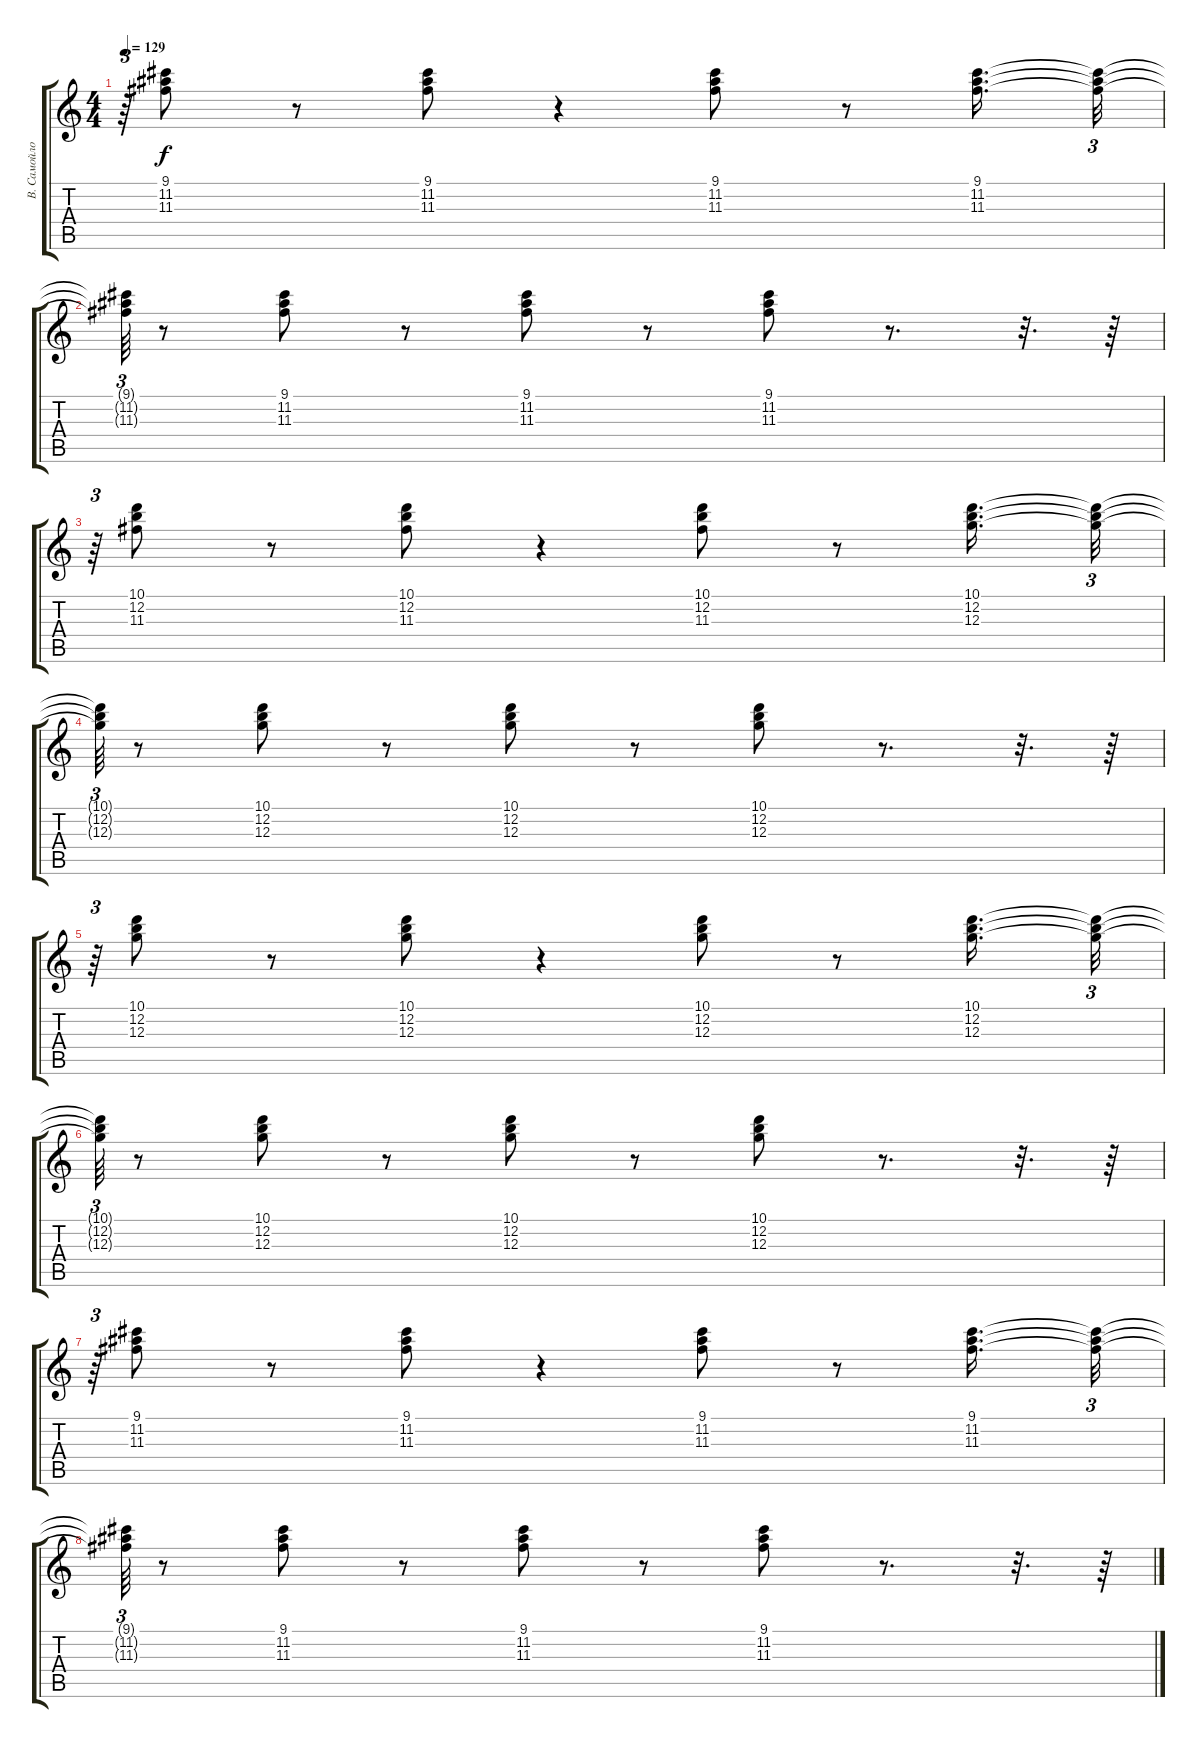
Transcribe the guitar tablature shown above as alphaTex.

\track ("В. Самойлов" "В. Самойло") {instrument electricguitarjazz}
\staff {score tabs}
\tuning (E4 B3 G3 D3 A2 E2) {hide}
\ts (4 4)
\tempo 129
\clef g2
\ks c
r.64{tu (3 2) dy f} (9.1 11.2 11.3).8 r.8 (9.1 11.2 11.3).8 r.4 (9.1 11.2 11.3).8 r.8 (9.1 11.2 11.3).16{d} (9.1{t} 11.2{t} 11.3{t}).32{tu (3 2)} |
(9.1{t} 11.2{t} 11.3{t}).64{tu (3 2)} r.8 (9.1 11.2 11.3).8 r.8 (9.1 11.2 11.3).8 r.8 (9.1 11.2 11.3).8 r.8{d} r.32{d} r.64 |
r.64{tu (3 2)} (10.1 12.2 11.3).8 r.8 (10.1 12.2 11.3).8 r.4 (10.1 12.2 11.3).8 r.8 (10.1 12.2 12.3).16{d} (10.1{t} 12.2{t} 12.3{t}).32{tu (3 2)} |
(10.1{t} 12.2{t} 12.3{t}).64{tu (3 2)} r.8 (10.1 12.2 12.3).8 r.8 (10.1 12.2 12.3).8 r.8 (10.1 12.2 12.3).8 r.8{d} r.32{d} r.64 |
r.64{tu (3 2)} (10.1 12.2 12.3).8 r.8 (10.1 12.2 12.3).8 r.4 (10.1 12.2 12.3).8 r.8 (10.1 12.2 12.3).16{d} (10.1{t} 12.2{t} 12.3{t}).32{tu (3 2)} |
(10.1{t} 12.2{t} 12.3{t}).64{tu (3 2)} r.8 (10.1 12.2 12.3).8 r.8 (10.1 12.2 12.3).8 r.8 (10.1 12.2 12.3).8 r.8{d} r.32{d} r.64 |
r.64{tu (3 2)} (9.1 11.2 11.3).8 r.8 (9.1 11.2 11.3).8 r.4 (9.1 11.2 11.3).8 r.8 (9.1 11.2 11.3).16{d} (9.1{t} 11.2{t} 11.3{t}).32{tu (3 2)} |
(9.1{t} 11.2{t} 11.3{t}).64{tu (3 2)} r.8 (9.1 11.2 11.3).8 r.8 (9.1 11.2 11.3).8 r.8 (9.1 11.2 11.3).8 r.8{d} r.32{d} r.64
